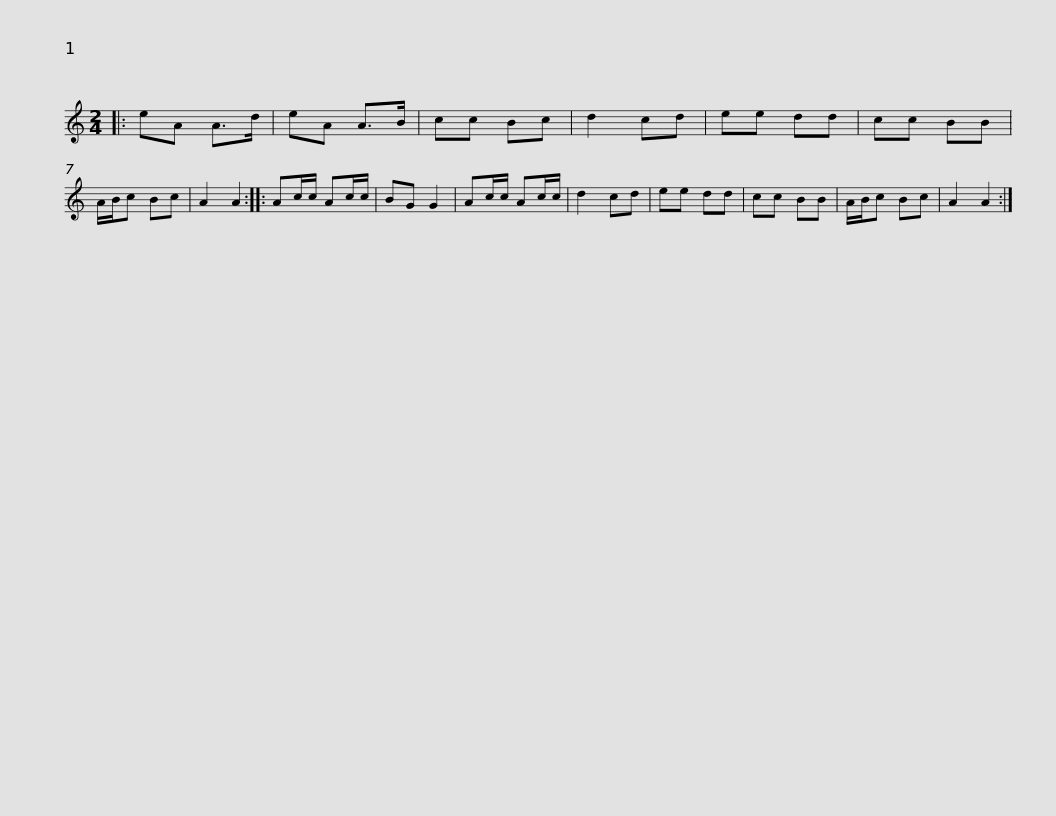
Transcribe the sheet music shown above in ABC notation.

X:1
L:1/8
M:2/4
I:linebreak $
K:C
V:1 treble
V:1
|: eA A>d | eA A>B | cc Bc | d2 cd | ee dd | %5
 cc BB | A/B/c Bc | A2 A2 :: Ac/c/ Ac/c/ | BG G2 |$ %10
 Ac/c/ Ac/c/ | d2 cd | ee dd | cc BB | A/B/c Bc | %15
 A2 A2 :| %16
